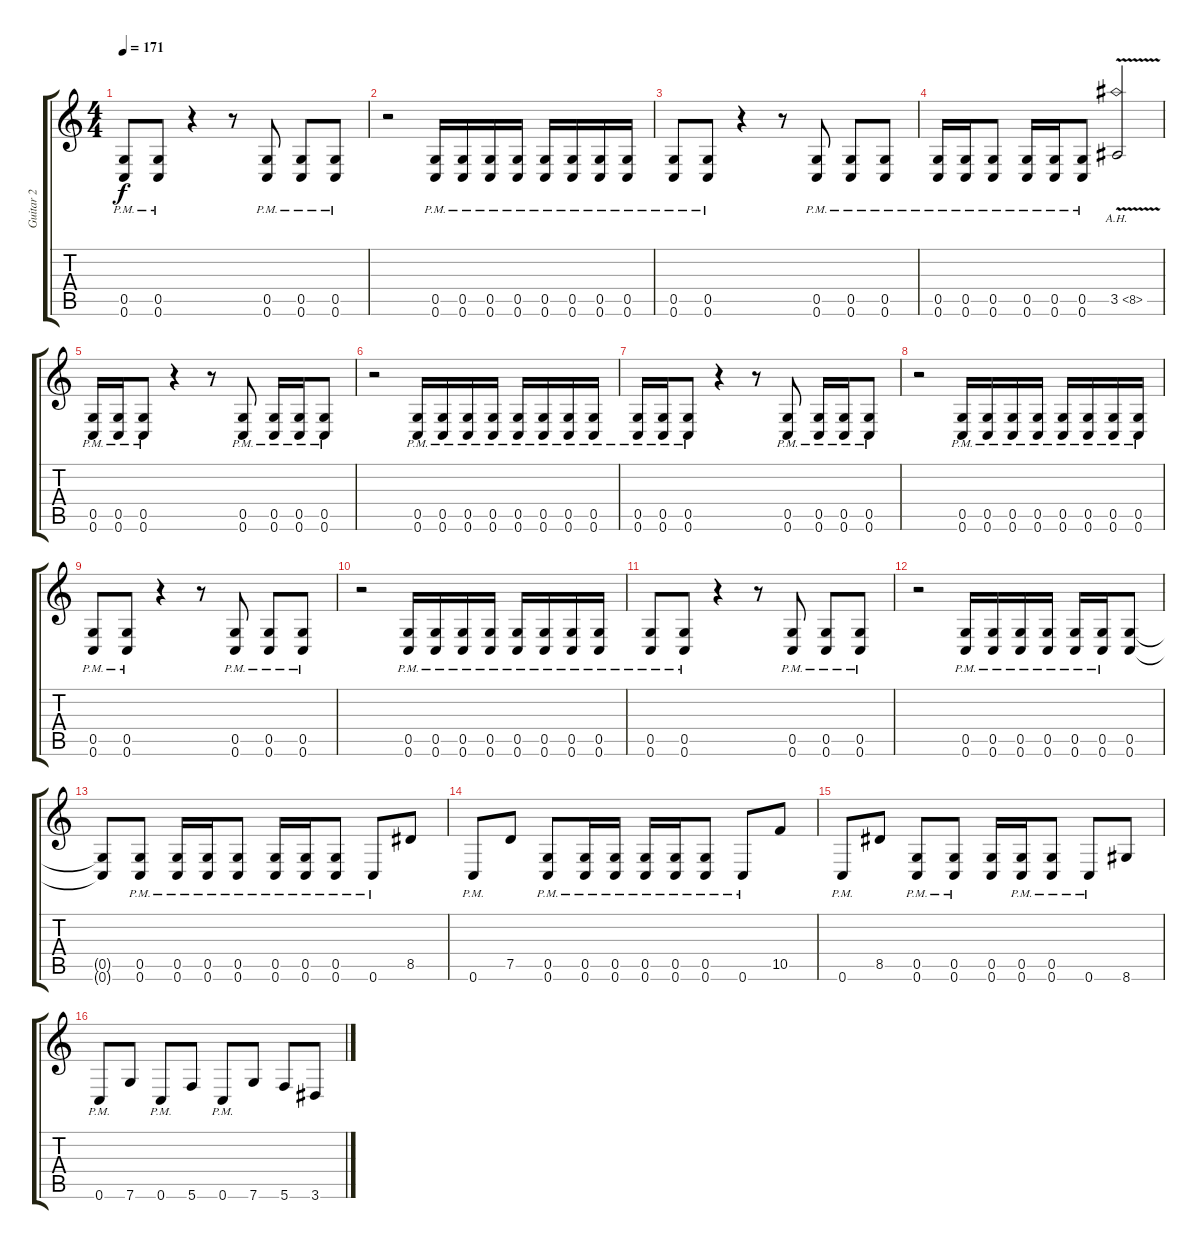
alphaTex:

\track ("Guitar 2" "Guitar 2") {instrument distortionguitar}
\staff {score tabs}
\tuning (D4 A3 F3 C3 G2 C2) {hide}
\ts (4 4)
\tempo 171
\clef g2
\ks c
(0.5{pm} 0.6{pm}).8{dy f} (0.5{pm} 0.6{pm}).8 r.4 r.8 (0.5{pm} 0.6{pm}).8 (0.5{pm} 0.6{pm}).8 (0.5{pm} 0.6{pm}).8 |
r.2 (0.5{pm} 0.6{pm}).16 (0.5{pm} 0.6{pm}).16 (0.5{pm} 0.6{pm}).16 (0.5{pm} 0.6{pm}).16 (0.5{pm} 0.6{pm}).16 (0.5{pm} 0.6{pm}).16 (0.5{pm} 0.6{pm}).16 (0.5{pm} 0.6{pm}).16 |
(0.5{pm} 0.6{pm}).8 (0.5{pm} 0.6{pm}).8 r.4 r.8 (0.5{pm} 0.6{pm}).8 (0.5{pm} 0.6{pm}).8 (0.5{pm} 0.6{pm}).8 |
(0.5{pm} 0.6{pm}).16 (0.5{pm} 0.6{pm}).16 (0.5{pm} 0.6{pm}).8 (0.5{pm} 0.6{pm}).16 (0.5{pm} 0.6{pm}).16 (0.5{pm} 0.6{pm}).8 3.5{ah 5 v}.2 |
(0.5{pm} 0.6{pm}).16 (0.5{pm} 0.6{pm}).16 (0.5{pm} 0.6{pm}).8 r.4 r.8 (0.5{pm} 0.6{pm}).8 (0.5{pm} 0.6{pm}).16 (0.5{pm} 0.6{pm}).16 (0.5{pm} 0.6{pm}).8 |
r.2 (0.5{pm} 0.6{pm}).16 (0.5{pm} 0.6{pm}).16 (0.5{pm} 0.6{pm}).16 (0.5{pm} 0.6{pm}).16 (0.5{pm} 0.6{pm}).16 (0.5{pm} 0.6{pm}).16 (0.5{pm} 0.6{pm}).16 (0.5{pm} 0.6{pm}).16 |
(0.5{pm} 0.6{pm}).16 (0.5{pm} 0.6{pm}).16 (0.5{pm} 0.6{pm}).8 r.4 r.8 (0.5{pm} 0.6{pm}).8 (0.5{pm} 0.6{pm}).16 (0.5{pm} 0.6{pm}).16 (0.5{pm} 0.6{pm}).8 |
r.2 (0.5{pm} 0.6{pm}).16 (0.5{pm} 0.6{pm}).16 (0.5{pm} 0.6{pm}).16 (0.5{pm} 0.6{pm}).16 (0.5{pm} 0.6{pm}).16 (0.5{pm} 0.6{pm}).16 (0.5{pm} 0.6{pm}).16 (0.5{pm} 0.6{pm}).16 |
(0.5{pm} 0.6{pm}).8 (0.5{pm} 0.6{pm}).8 r.4 r.8 (0.5{pm} 0.6{pm}).8 (0.5{pm} 0.6{pm}).8 (0.5{pm} 0.6{pm}).8 |
r.2 (0.5{pm} 0.6{pm}).16 (0.5{pm} 0.6{pm}).16 (0.5{pm} 0.6{pm}).16 (0.5{pm} 0.6{pm}).16 (0.5{pm} 0.6{pm}).16 (0.5{pm} 0.6{pm}).16 (0.5{pm} 0.6{pm}).16 (0.5{pm} 0.6{pm}).16 |
(0.5{pm} 0.6{pm}).8 (0.5{pm} 0.6{pm}).8 r.4 r.8 (0.5{pm} 0.6{pm}).8 (0.5{pm} 0.6{pm}).8 (0.5{pm} 0.6{pm}).8 |
r.2 (0.5{pm} 0.6{pm}).16 (0.5{pm} 0.6{pm}).16 (0.5{pm} 0.6{pm}).16 (0.5{pm} 0.6{pm}).16 (0.5{pm} 0.6{pm}).16 (0.5{pm} 0.6{pm}).16 (0.5 0.6).8 |
(0.5{t} 0.6{t}).8 (0.5{pm} 0.6{pm}).8 (0.5{pm} 0.6{pm}).16 (0.5{pm} 0.6{pm}).16 (0.5{pm} 0.6{pm}).8 (0.5{pm} 0.6{pm}).16 (0.5{pm} 0.6{pm}).16 (0.5{pm} 0.6{pm}).8 0.6{pm}.8 8.5.8 |
0.6{pm}.8 7.5.8 (0.5{pm} 0.6{pm}).8 (0.5{pm} 0.6{pm}).16 (0.5{pm} 0.6{pm}).16 (0.5{pm} 0.6{pm}).16 (0.5{pm} 0.6{pm}).16 (0.5{pm} 0.6{pm}).8 0.6{pm}.8 10.5.8 |
0.6{pm}.8 8.5.8 (0.5{pm} 0.6{pm}).8 (0.5{pm} 0.6{pm}).8 (0.5 0.6).16 (0.5{pm} 0.6{pm}).16 (0.5{pm} 0.6{pm}).8 0.6{pm}.8 8.6.8 |
0.6{pm}.8 7.6.8 0.6{pm}.8 5.6.8 0.6{pm}.8 7.6.8 5.6.8 3.6.8
